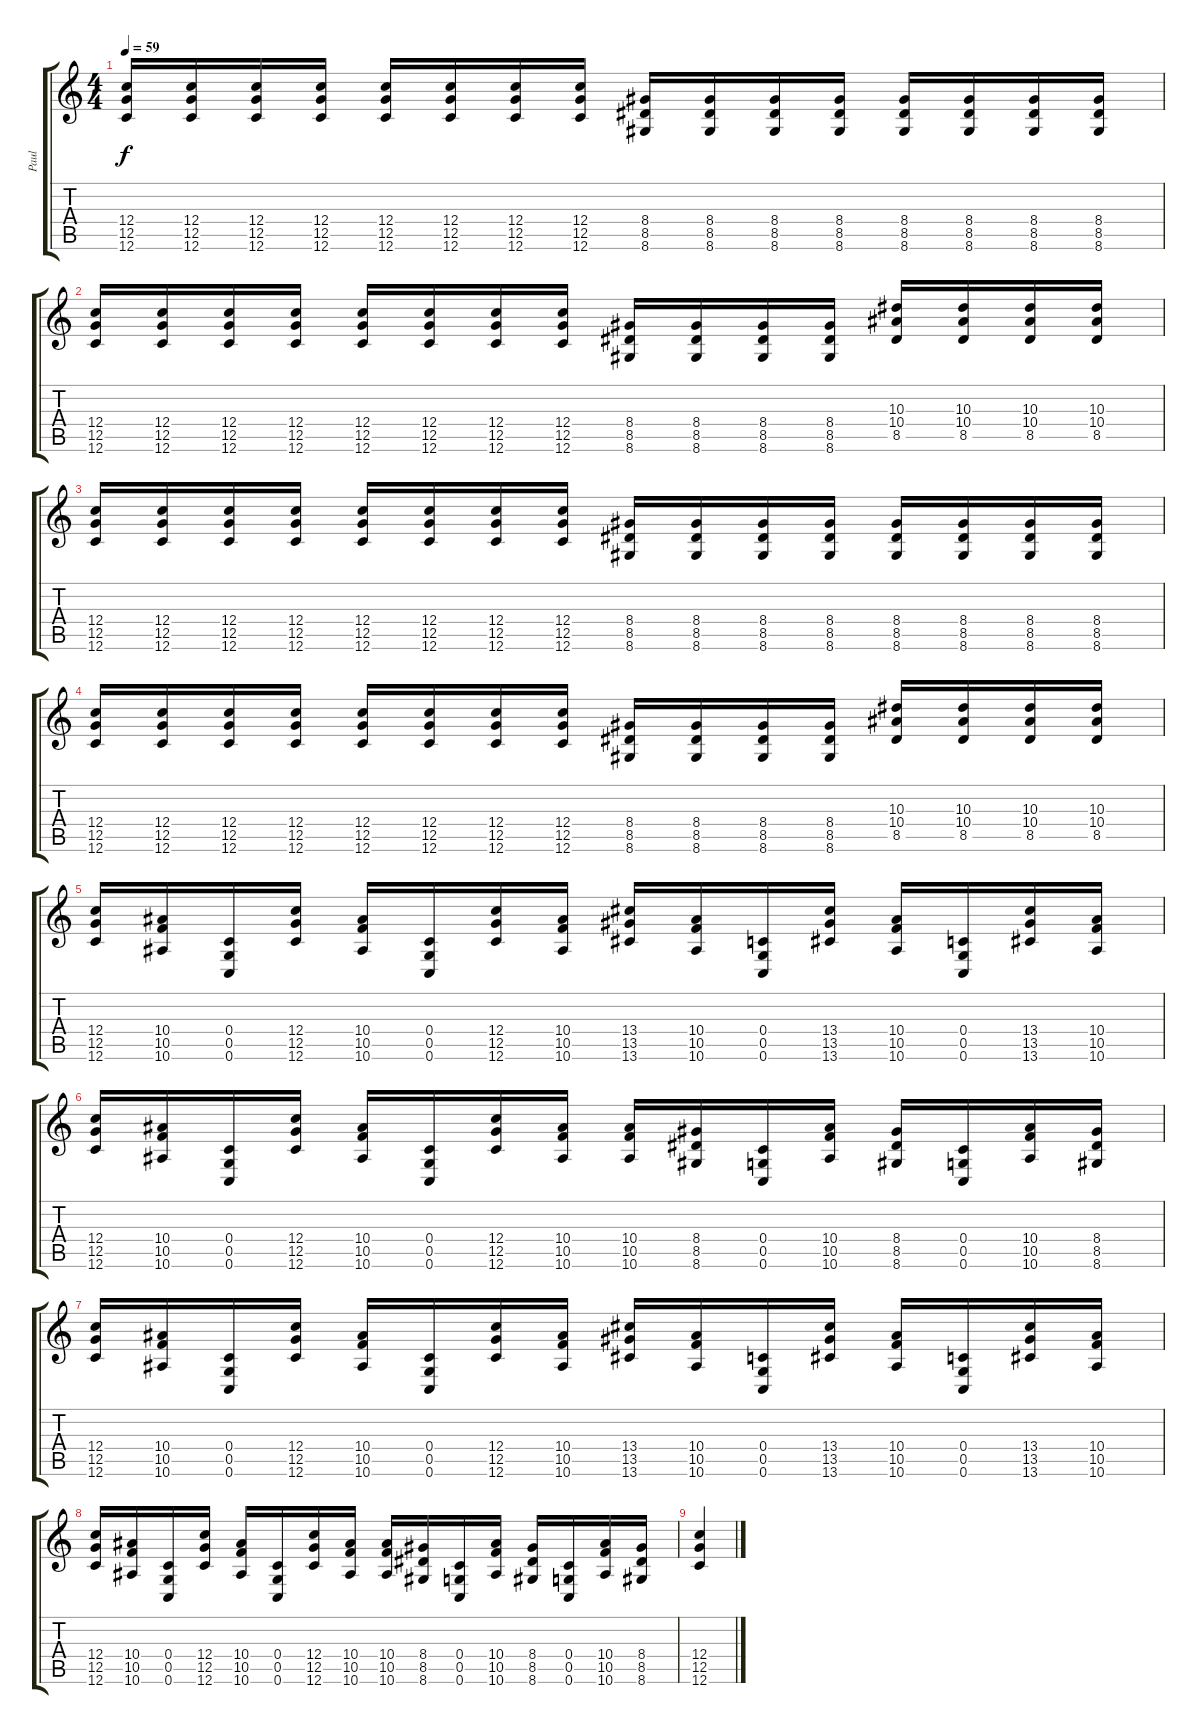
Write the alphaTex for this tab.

\track ("Paul" "Paul") {instrument distortionguitar}
\staff {score tabs}
\tuning (D4 A3 F3 C3 G2 C2) {hide}
\ts (4 4)
\tempo 59
\clef g2
\ks c
(12.4 12.5 12.6).16{dy f} (12.4 12.5 12.6).16 (12.4 12.5 12.6).16 (12.4 12.5 12.6).16 (12.4 12.5 12.6).16 (12.4 12.5 12.6).16 (12.4 12.5 12.6).16 (12.4 12.5 12.6).16 (8.4 8.5 8.6).16 (8.4 8.5 8.6).16 (8.4 8.5 8.6).16 (8.4 8.5 8.6).16 (8.4 8.5 8.6).16 (8.4 8.5 8.6).16 (8.4 8.5 8.6).16 (8.4 8.5 8.6).16 |
(12.4 12.5 12.6).16 (12.4 12.5 12.6).16 (12.4 12.5 12.6).16 (12.4 12.5 12.6).16 (12.4 12.5 12.6).16 (12.4 12.5 12.6).16 (12.4 12.5 12.6).16 (12.4 12.5 12.6).16 (8.4 8.5 8.6).16 (8.4 8.5 8.6).16 (8.4 8.5 8.6).16 (8.4 8.5 8.6).16 (10.3 10.4 8.5).16 (10.3 10.4 8.5).16 (10.3 10.4 8.5).16 (10.3 10.4 8.5).16 |
(12.4 12.5 12.6).16 (12.4 12.5 12.6).16 (12.4 12.5 12.6).16 (12.4 12.5 12.6).16 (12.4 12.5 12.6).16 (12.4 12.5 12.6).16 (12.4 12.5 12.6).16 (12.4 12.5 12.6).16 (8.4 8.5 8.6).16 (8.4 8.5 8.6).16 (8.4 8.5 8.6).16 (8.4 8.5 8.6).16 (8.4 8.5 8.6).16 (8.4 8.5 8.6).16 (8.4 8.5 8.6).16 (8.4 8.5 8.6).16 |
(12.4 12.5 12.6).16 (12.4 12.5 12.6).16 (12.4 12.5 12.6).16 (12.4 12.5 12.6).16 (12.4 12.5 12.6).16 (12.4 12.5 12.6).16 (12.4 12.5 12.6).16 (12.4 12.5 12.6).16 (8.4 8.5 8.6).16 (8.4 8.5 8.6).16 (8.4 8.5 8.6).16 (8.4 8.5 8.6).16 (10.3 10.4 8.5).16 (10.3 10.4 8.5).16 (10.3 10.4 8.5).16 (10.3 10.4 8.5).16 |
(12.4 12.5 12.6).16 (10.4 10.5 10.6).16 (0.4 0.5 0.6).16 (12.4 12.5 12.6).16 (10.4 10.5 10.6).16 (0.4 0.5 0.6).16 (12.4 12.5 12.6).16 (10.4 10.5 10.6).16 (13.4 13.5 13.6).16 (10.4 10.5 10.6).16 (0.4 0.5 0.6).16 (13.4 13.5 13.6).16 (10.4 10.5 10.6).16 (0.4 0.5 0.6).16 (13.4 13.5 13.6).16 (10.4 10.5 10.6).16 |
(12.4 12.5 12.6).16 (10.4 10.5 10.6).16 (0.4 0.5 0.6).16 (12.4 12.5 12.6).16 (10.4 10.5 10.6).16 (0.4 0.5 0.6).16 (12.4 12.5 12.6).16 (10.4 10.5 10.6).16 (10.4 10.5 10.6).16 (8.4 8.5 8.6).16 (0.4 0.5 0.6).16 (10.4 10.5 10.6).16 (8.4 8.5 8.6).16 (0.4 0.5 0.6).16 (10.4 10.5 10.6).16 (8.4 8.5 8.6).16 |
(12.4 12.5 12.6).16 (10.4 10.5 10.6).16 (0.4 0.5 0.6).16 (12.4 12.5 12.6).16 (10.4 10.5 10.6).16 (0.4 0.5 0.6).16 (12.4 12.5 12.6).16 (10.4 10.5 10.6).16 (13.4 13.5 13.6).16 (10.4 10.5 10.6).16 (0.4 0.5 0.6).16 (13.4 13.5 13.6).16 (10.4 10.5 10.6).16 (0.4 0.5 0.6).16 (13.4 13.5 13.6).16 (10.4 10.5 10.6).16 |
(12.4 12.5 12.6).16 (10.4 10.5 10.6).16 (0.4 0.5 0.6).16 (12.4 12.5 12.6).16 (10.4 10.5 10.6).16 (0.4 0.5 0.6).16 (12.4 12.5 12.6).16 (10.4 10.5 10.6).16 (10.4 10.5 10.6).16 (8.4 8.5 8.6).16 (0.4 0.5 0.6).16 (10.4 10.5 10.6).16 (8.4 8.5 8.6).16 (0.4 0.5 0.6).16 (10.4 10.5 10.6).16 (8.4 8.5 8.6).16 |
(12.4 12.5 12.6).4
